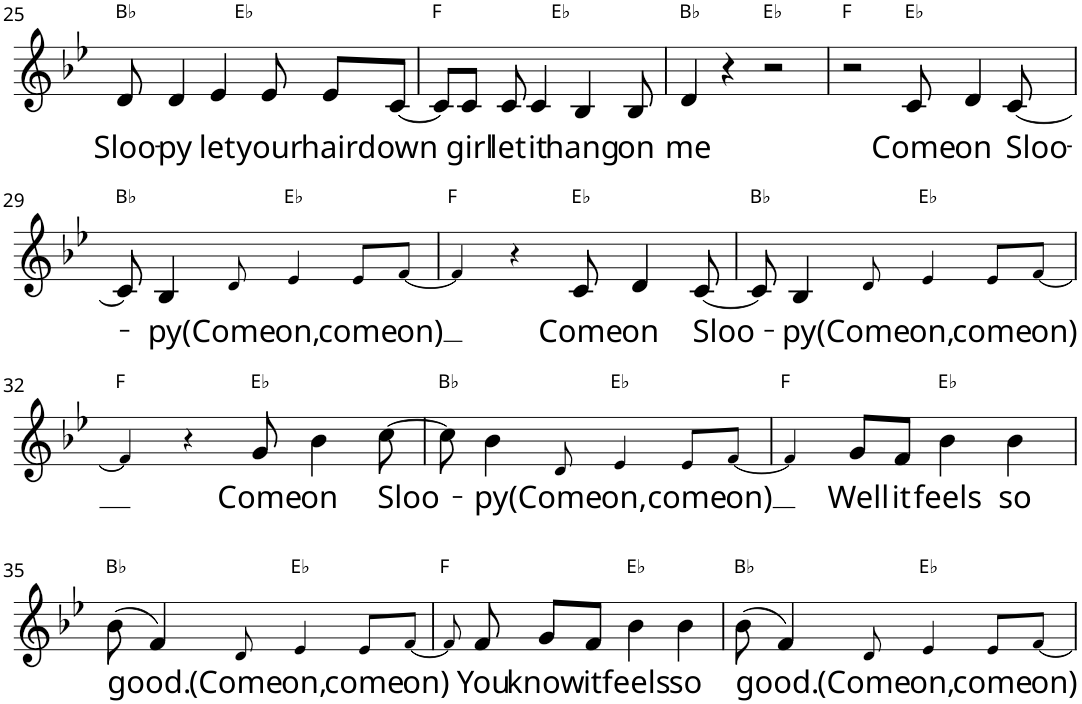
**kern	**text	**harte
*part1	*part1	*part1
*staff1	*staff1	*
*I"Voice	*	*
*I'Voice	*	*
!!LO:PB:g=z
*clefG2	*	*
*k[b-e-]	*	*
*B-:	*	*
*M4/4	*	*
*met(c)	*	*
=25	=25	=25
!	!LO:LY:b	!
*^	*	*
8d/	2ryy	Sloo-	Bb:maj
!	!	!LO:LY:b	!
4d/	.	-py	.
!	!	!LO:LY:b	!
4e-/	.	let	.
.	2ryy	.	Eb:maj
!	!	!LO:LY:b	!
8e-/	.	your	.
!	!	!LO:LY:b	!
8e-/L	.	hair	.
!	!	!LO:LY:b	!
[8c/J	.	down	.
=26	=26	=26	=26
8c/L]	2ryy	.	F:maj
!	!	!LO:LY:b	!
8c/J	.	girl	.
!	!	!LO:LY:b	!
8c/	.	let	.
!	!	!LO:LY:b	!
4c/	.	it	.
.	2ryy	.	Eb:maj
!	!	!LO:LY:b	!
4B-/	.	hang	.
!	!	!LO:LY:b	!
8B-/	.	on	.
=27	=27	=27	=27
!	!	!LO:LY:b	!
*v	*v	*	*
4d/	me	Bb:maj
4r	.	.
2r	.	Eb:maj
=28	=28	=28
2r	.	F:maj
!	!LO:LY:b	!
8c/	Come	Eb:maj
!	!LO:LY:b	!
4d/	on	.
!	!LO:LY:b	!
[8c/	Sloo-	.
!!LO:LB:g=z
=29	=29	=29
8c/]	.	Bb:maj
!	!LO:LY:b	!
4B-/	-py	.
!	!LO:LY:b	!
8d!/	(Come	.
!	!LO:LY:b	!
4e-!/	on,	Eb:maj
!	!LO:LY:b	!
8e-!/L	come	.
!	!LO:LY:b	!
[8f!/J	on)	.
=30	=30	=30
4f!/]	.	F:maj
4r	.	.
!	!LO:LY:b	!
8c/	Come	Eb:maj
!	!LO:LY:b	!
4d/	on	.
!	!LO:LY:b	!
[8c/	Sloo-	.
=31	=31	=31
8c/]	.	Bb:maj
!	!LO:LY:b	!
4B-/	-py	.
!	!LO:LY:b	!
8d!/	(Come	.
!	!LO:LY:b	!
4e-!/	on,	Eb:maj
!	!LO:LY:b	!
8e-!/L	come	.
!	!LO:LY:b	!
[8f!/J	on)	.
!!LO:LB:g=z
=32	=32	=32
4f!/]	.	F:maj
4r	.	.
!	!LO:LY:b	!
8g/	Come	Eb:maj
!	!LO:LY:b	!
4b-\	on	.
!	!LO:LY:b	!
[8cc\	Sloo-	.
=33	=33	=33
8cc\]	.	Bb:maj
!	!LO:LY:b	!
4b-\	-py	.
!	!LO:LY:b	!
8d!/	(Come	.
!	!LO:LY:b	!
4e-!/	on,	Eb:maj
!	!LO:LY:b	!
8e-!/L	come	.
!	!LO:LY:b	!
[8f!/J	on)	.
=34	=34	=34
4f!/]	.	F:maj
!	!LO:LY:b	!
8g/L	Well	.
!	!LO:LY:b	!
8f/J	it	.
!	!LO:LY:b	!
4b-\	feels	Eb:maj
!	!LO:LY:b	!
4b-\	so	.
!!LO:LB:g=z
=35	=35	=35
!	!LO:LY:b	!
(8b-\	good.	Bb:maj
4f/)	.	.
!	!LO:LY:b	!
8d!/	(Come	.
!	!LO:LY:b	!
4e-!/	on,	Eb:maj
!	!LO:LY:b	!
8e-!/L	come	.
!	!LO:LY:b	!
[8f!/J	on)	.
=36	=36	=36
8f!/]	.	F:maj
!	!LO:LY:b	!
8f/	You	.
!	!LO:LY:b	!
8g/L	know	.
!	!LO:LY:b	!
8f/J	it	.
!	!LO:LY:b	!
4b-\	feels	Eb:maj
!	!LO:LY:b	!
4b-\	so	.
=37	=37	=37
!	!LO:LY:b	!
(8b-\	good.	Bb:maj
4f/)	.	.
!	!LO:LY:b	!
8d!/	(Come	.
!	!LO:LY:b	!
4e-!/	on,	Eb:maj
!	!LO:LY:b	!
8e-!/L	come	.
!	!LO:LY:b	!
[8f!/J	on)	.
=	=	=
*-	*-	*-
